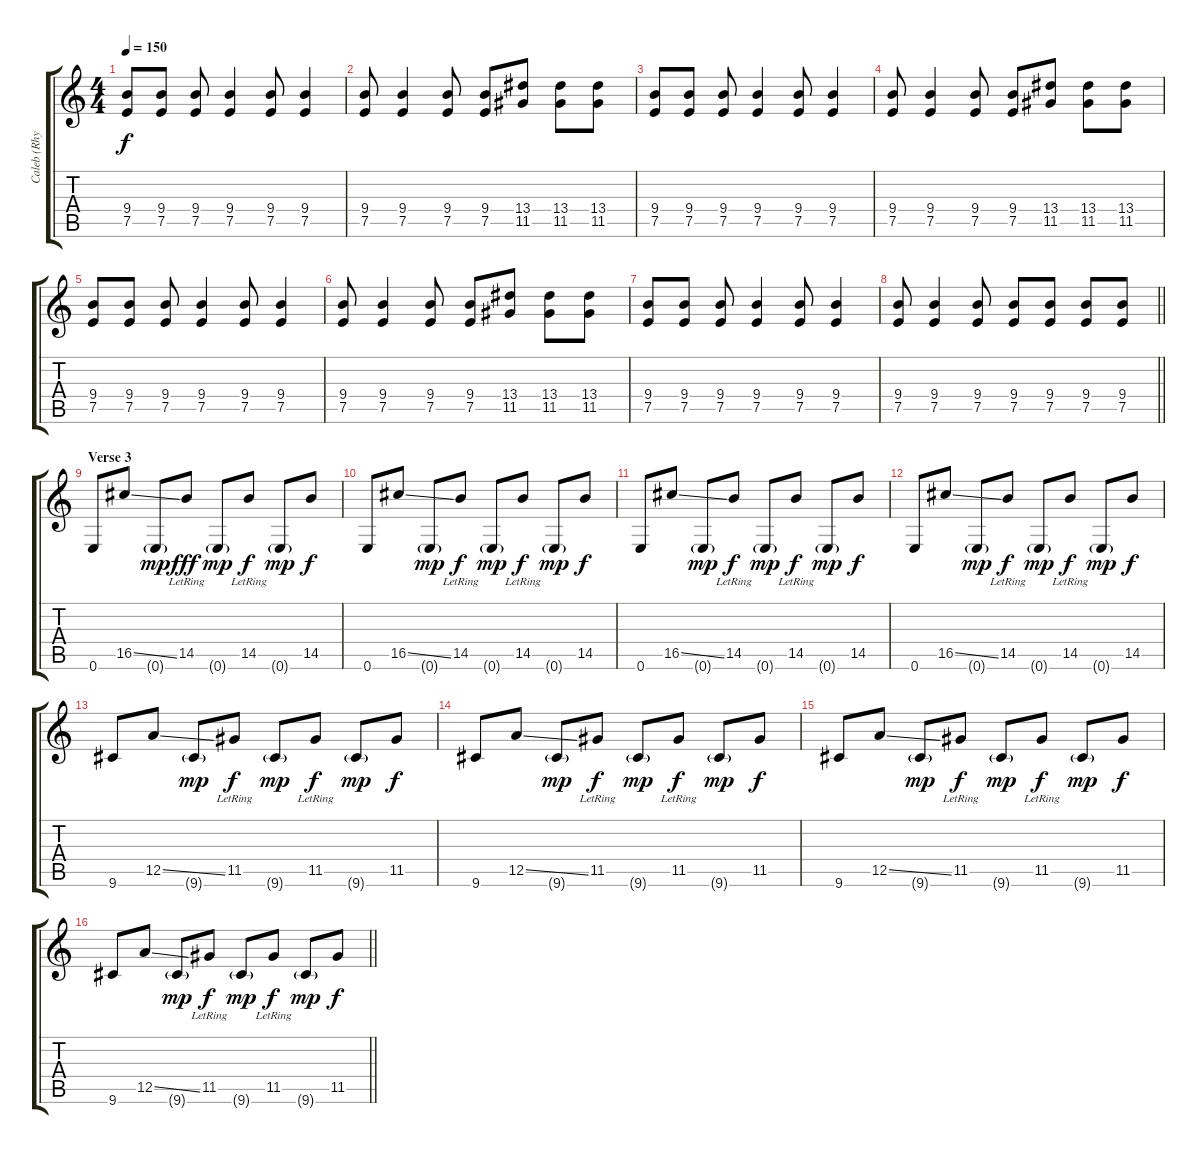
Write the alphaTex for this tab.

\track ("Caleb (Rhythm)" "Caleb (Rhy") {instrument electricguitarclean}
\staff {score tabs}
\tuning (E4 B3 G3 D3 A2 E2) {hide}
\ts (4 4)
\tempo 150
\clef g2
\ks c
(9.4 7.5).8{dy f} (9.4 7.5).8 (9.4 7.5).8 (9.4 7.5).4 (9.4 7.5).8 (9.4 7.5).4 |
(9.4 7.5).8 (9.4 7.5).4 (9.4 7.5).8 (9.4 7.5).8 (13.4 11.5).8 (13.4 11.5).8 (13.4 11.5).8 |
(9.4 7.5).8 (9.4 7.5).8 (9.4 7.5).8 (9.4 7.5).4 (9.4 7.5).8 (9.4 7.5).4 |
(9.4 7.5).8 (9.4 7.5).4 (9.4 7.5).8 (9.4 7.5).8 (13.4 11.5).8 (13.4 11.5).8 (13.4 11.5).8 |
(9.4 7.5).8 (9.4 7.5).8 (9.4 7.5).8 (9.4 7.5).4 (9.4 7.5).8 (9.4 7.5).4 |
(9.4 7.5).8 (9.4 7.5).4 (9.4 7.5).8 (9.4 7.5).8 (13.4 11.5).8 (13.4 11.5).8 (13.4 11.5).8 |
(9.4 7.5).8 (9.4 7.5).8 (9.4 7.5).8 (9.4 7.5).4 (9.4 7.5).8 (9.4 7.5).4 |
\barLineRight lightlight
(9.4 7.5).8 (9.4 7.5).4 (9.4 7.5).8 (9.4 7.5).8 (9.4 7.5).8 (9.4 7.5).8 (9.4 7.5).8 |
\section ("" "Verse 3")
0.6.8{volume 16} 16.5{ss}.8 0.6{g}.8{dy mp} 14.5{lr}.8{dy fff} 0.6{g}.8{dy mp} 14.5{lr}.8{dy f} 0.6{g}.8{dy mp} 14.5.8{dy f} |
0.6.8 16.5{ss}.8 0.6{g}.8{dy mp} 14.5{lr}.8{dy f} 0.6{g}.8{dy mp} 14.5{lr}.8{dy f} 0.6{g}.8{dy mp} 14.5.8{dy f} |
0.6.8 16.5{ss}.8 0.6{g}.8{dy mp} 14.5{lr}.8{dy f} 0.6{g}.8{dy mp} 14.5{lr}.8{dy f} 0.6{g}.8{dy mp} 14.5.8{dy f} |
0.6.8 16.5{ss}.8 0.6{g}.8{dy mp} 14.5{lr}.8{dy f} 0.6{g}.8{dy mp} 14.5{lr}.8{dy f} 0.6{g}.8{dy mp} 14.5.8{dy f} |
9.6.8 12.5{ss}.8 9.6{g}.8{dy mp} 11.5{lr}.8{dy f} 9.6{g}.8{dy mp} 11.5{lr}.8{dy f} 9.6{g}.8{dy mp} 11.5.8{dy f} |
9.6.8 12.5{ss}.8 9.6{g}.8{dy mp} 11.5{lr}.8{dy f} 9.6{g}.8{dy mp} 11.5{lr}.8{dy f} 9.6{g}.8{dy mp} 11.5.8{dy f} |
9.6.8 12.5{ss}.8 9.6{g}.8{dy mp} 11.5{lr}.8{dy f} 9.6{g}.8{dy mp} 11.5{lr}.8{dy f} 9.6{g}.8{dy mp} 11.5.8{dy f} |
\barLineRight lightlight
9.6.8 12.5{ss}.8 9.6{g}.8{dy mp} 11.5{lr}.8{dy f} 9.6{g}.8{dy mp} 11.5{lr}.8{dy f} 9.6{g}.8{dy mp} 11.5.8{dy f}
